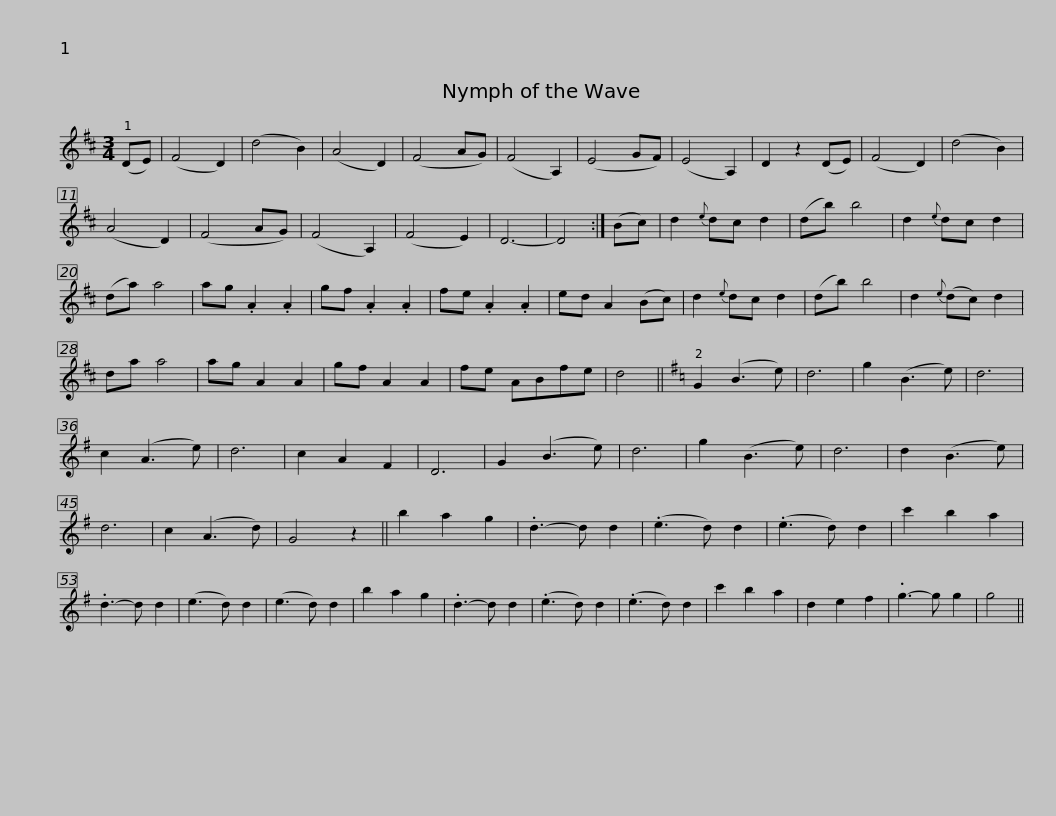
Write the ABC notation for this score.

X:1
L:1/8
M:3/4
I:linebreak $
K:D
V:1 treble
V:1
 (DE) | (F4 D2) | (d4 B2) | (A4 D2) | (F4 AG) | %5
 (F4 A,2) | (E4 GF) | (E4 A,2) | D2 z2 (DE) | (F4 D2) | %10
 (d4 B2) | (A4 D2) | (F4 AG) | (F4 A,2) | (F4 E2) |$ %15
 D6- | D4 :| (Bc) | d2{e} dc d2 | (db) b4 | %20
 d2{e} dc d2 | (da) a4 | ag .A2 .A2 | gf .A2 .A2 | fe .A2 .A2 | %25
 ed A2 (Bc) |$ d2{e} dc d2 | (db) b4 | d2{e} (dc) d2 | da a4 | %30
 ag A2 A2 | gf A2 A2 | fe ABfe | d4 ||[K:G] G2 (B3 e) | %35
 d6 |$ g2 (B3 e) | d6 | c2 (A3 e) | d6 | %40
 c2 A2 F2 | D6 | G2 (B3 e) | d6 | g2 (B3 e) | %45
 d6 | d2 (B3 e) | d6 | c2 (A3 d) | G4 z2 ||$ %50
 b2 a2 g2 | .d3- d d2 | (.e3 d) d2 | (.e3 d) d2 | c'2 b2 a2 | %55
 .d3- d d2 | (e3 d) d2 | (e3 d) d2 | b2 a2 g2 | .d3- d d2 | %60
 (.e3 d) d2 |$ (.e3 d) d2 | c'2 b2 a2 | d2 e2 f2 | .g3- g g2 | %65
 g4 || %66
